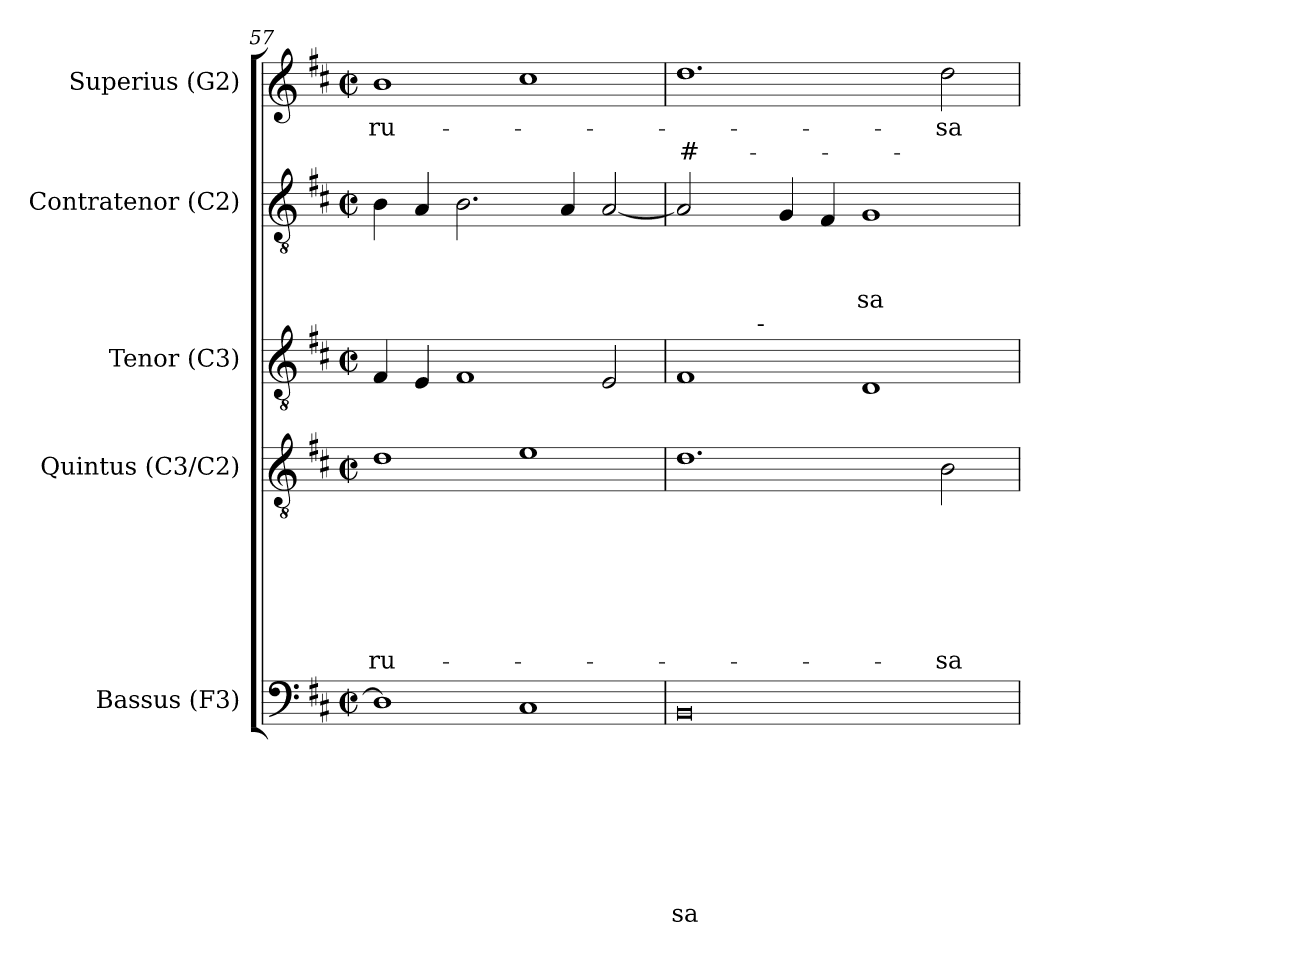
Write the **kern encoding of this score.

**kern	**text	**text	**text	**text	**text	**text	**text	**text	**kern	**text	**text	**text	**text	**text	**text	**text	**kern	**kern	**text	**text	**text	**kern	**text	**text
*part5	*part5	*part5	*part5	*part5	*part5	*part5	*part5	*part5	*part4	*part4	*part4	*part4	*part4	*part4	*part4	*part4	*part3	*part2	*part2	*part2	*part2	*part1	*part1	*part1
*staff5	*staff5	*staff5	*staff5	*staff5	*staff5	*staff5	*staff5	*staff5	*staff4	*staff4	*staff4	*staff4	*staff4	*staff4	*staff4	*staff4	*staff3	*staff2	*staff2	*staff2	*staff2	*staff1	*staff1	*staff1
*I"Bassus (F3)	*	*	*	*	*	*	*	*	*I"Quintus (C3/C2)	*	*	*	*	*	*	*	*I"Tenor (C3)	*I"Contratenor (C2)	*	*	*	*I"Superius (G2)	*	*
*I'B.	*	*	*	*	*	*	*	*	*I'Q.	*	*	*	*	*	*	*	*I'T.	*I'Ct.	*	*	*	*I'S.	*	*
*clefF4	*	*	*	*	*	*	*	*	*clefGv2	*	*	*	*	*	*	*	*clefGv2	*clefGv2	*	*	*	*clefG2	*	*
*k[f#c#]	*	*	*	*	*	*	*	*	*k[f#c#]	*	*	*	*	*	*	*	*k[f#c#]	*k[f#c#]	*	*	*	*k[f#c#]	*	*
*D:	*	*	*	*	*	*	*	*	*D:	*	*	*	*	*	*	*	*D:	*D:	*	*	*	*D:	*	*
*M2/2	*	*	*	*	*	*	*	*	*M2/2	*	*	*	*	*	*	*	*M2/2	*M2/2	*	*	*	*M2/2	*	*
*met(c|)	*	*	*	*	*	*	*	*	*met(c|)	*	*	*	*	*	*	*	*met(c|)	*met(c|)	*	*	*	*met(c|)	*	*
=57	=57	=57	=57	=57	=57	=57	=57	=57	=57	=57	=57	=57	=57	=57	=57	=57	=57	=57	=57	=57	=57	=57	=57	=57
!	!	!	!	!	!	!	!	!	!	!	!	!	!	!	!	!LO:LY:b	!	!	!	!	!	!	!LO:LY:b	!
1D]	.	.	.	.	.	.	.	.	1d	.	.	.	.	.	.	-ru-	4F#/	4B\	.	.	.	1b	-ru-	.
.	.	.	.	.	.	.	.	.	.	.	.	.	.	.	.	.	4E/	4A/	.	.	.	.	.	.
.	.	.	.	.	.	.	.	.	.	.	.	.	.	.	.	.	1F#	2.B\	.	.	.	.	.	.
1C#	.	.	.	.	.	.	.	.	1e	.	.	.	.	.	.	.	.	.	.	.	.	1cc#	.	.
.	.	.	.	.	.	.	.	.	.	.	.	.	.	.	.	.	.	4A/	.	.	.	.	.	.
.	.	.	.	.	.	.	.	.	.	.	.	.	.	.	.	.	2E/	[<2A/	.	.	.	.	.	.
!!LO:LB:g=z
=58	=58	=58	=58	=58	=58	=58	=58	=58	=58	=58	=58	=58	=58	=58	=58	=58	=58	=58	=58	=58	=58	=58	=58	=58
!	!	!	!	!	!	!	!	!LO:LY:b:rj	!	!	!	!	!	!	!	!	!	!	!	!	!	!	!	!LO:LY:b
*	*	*	*	*	*	*	*	*	*	*	*	*	*	*	*	*	*^	*	*	*	*	*	*	*
0BB	.	.	.	.	.	.	.	-sa-	1.d	.	.	.	.	.	.	.	1F#	4ryy	2A/]	.	.	.	1.dd	.	#-
.	.	.	.	.	.	.	.	.	.	.	.	.	.	.	.	.	.	8ryy	.	.	.	.	.	.	.
.	.	.	.	.	.	.	.	.	.	.	.	.	.	.	.	.	.	32ryy	.	.	.	.	.	.	.
!	!	!	!	!	!	!	!	!	!	!	!	!	!	!	!	!	!	!LO:TX:a:t=-	!	!	!	!	!	!	!
.	.	.	.	.	.	.	.	.	.	.	.	.	.	.	.	.	.	1ryy	.	.	.	.	.	.	.
.	.	.	.	.	.	.	.	.	.	.	.	.	.	.	.	.	.	.	4G/	.	.	.	.	.	.
.	.	.	.	.	.	.	.	.	.	.	.	.	.	.	.	.	.	.	4F#/	.	.	.	.	.	.
!	!	!	!	!	!	!	!	!	!	!	!	!	!	!	!	!	!	!	!	!	!	!LO:LY:b	!	!	!
.	.	.	.	.	.	.	.	.	.	.	.	.	.	.	.	.	1D	.	1G	.	.	-sa-	.	.	.
.	.	.	.	.	.	.	.	.	.	.	.	.	.	.	.	.	.	2ryy	.	.	.	.	.	.	.
!	!	!	!	!	!	!	!	!	!	!	!	!	!	!	!	!LO:LY:b	!	!	!	!	!	!	!	!LO:LY:b	!
.	.	.	.	.	.	.	.	.	2B\	.	.	.	.	.	.	-sa-	.	.	.	.	.	.	2dd\	-sa-	.
.	.	.	.	.	.	.	.	.	.	.	.	.	.	.	.	.	.	16.ryy	.	.	.	.	.	.	.
*	*	*	*	*	*	*	*	*	*	*	*	*	*	*	*	*	*v	*v	*	*	*	*	*	*	*
=	=	=	=	=	=	=	=	=	=	=	=	=	=	=	=	=	=	=	=	=	=	=	=	=
*-	*-	*-	*-	*-	*-	*-	*-	*-	*-	*-	*-	*-	*-	*-	*-	*-	*-	*-	*-	*-	*-	*-	*-	*-
